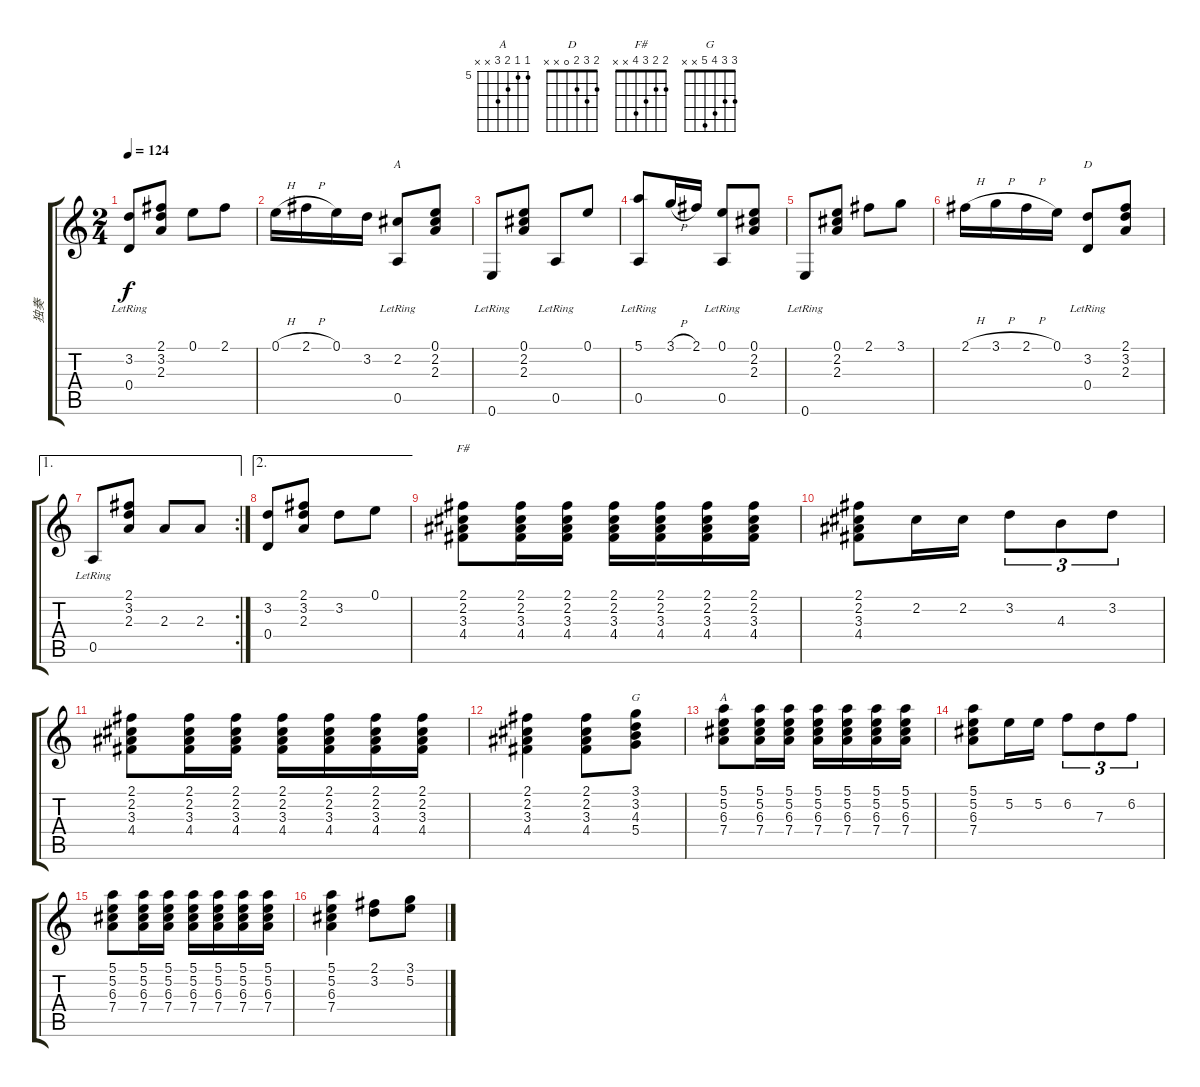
\track ("独奏" "独奏") {instrument acousticguitarsteel}
\staff {score tabs}
\tuning (E4 B3 G3 D3 A2 E2) {hide}
\chord ("A" 0 2 2 2 0 x)
\chord ("D" 2 3 2 0 x x)
\chord ("F#" 2 2 3 4 x x)
\chord ("G" 3 3 4 5 x x)
\chord ("A" 5 5 6 7 x x) {firstfret 5}
\ts (2 4)
\tempo 124
\clef g2
\ks c
(3.2 0.4{lr}).8{dy f} (2.1 3.2 2.3).8 0.1.8 2.1.8 |
0.1{h}.16 2.1{h}.16 0.1.16 3.2.16 (2.2 0.5{lr}).8{ch "A"} (0.1 2.2 2.3).8 |
0.6{lr}.8 (0.1 2.2 2.3).8 0.5{lr}.8 0.1.8 |
(5.1 0.5{lr}).8 3.1{h}.16 2.1.16 (0.1 0.5{lr}).8 (0.1 2.2 2.3).8 |
0.6{lr}.8 (0.1 2.2 2.3).8 2.1.8 3.1.8 |
2.1{h}.16 3.1{h}.16 2.1{h}.16 0.1.16 (3.2 0.4{lr}).8{ch "D"} (2.1 3.2 2.3).8 |
\ae 1
\rc 2
0.5{lr}.8 (2.1 3.2 2.3).8 2.3.8 2.3.8 |
\ae 2
(3.2 0.4).8 (2.1 3.2 2.3).8 3.2.8 0.1.8 |
(2.1 2.2 3.3 4.4).8{ch "F#"} (2.1 2.2 3.3 4.4).16 (2.1 2.2 3.3 4.4).16 (2.1 2.2 3.3 4.4).16 (2.1 2.2 3.3 4.4).16 (2.1 2.2 3.3 4.4).16 (2.1 2.2 3.3 4.4).16 |
(2.1 2.2 3.3 4.4).8 2.2.16 2.2.16 3.2.8{tu (3 2)} 4.3.8{tu (3 2)} 3.2.8{tu (3 2)} |
(2.1 2.2 3.3 4.4).8 (2.1 2.2 3.3 4.4).16 (2.1 2.2 3.3 4.4).16 (2.1 2.2 3.3 4.4).16 (2.1 2.2 3.3 4.4).16 (2.1 2.2 3.3 4.4).16 (2.1 2.2 3.3 4.4).16 |
(2.1 2.2 3.3 4.4).4 (2.1 2.2 3.3 4.4).8 (3.1 3.2 4.3 5.4).8{ch "G"} |
(5.1 5.2 6.3 7.4).8{ch "A"} (5.1 5.2 6.3 7.4).16 (5.1 5.2 6.3 7.4).16 (5.1 5.2 6.3 7.4).16 (5.1 5.2 6.3 7.4).16 (5.1 5.2 6.3 7.4).16 (5.1 5.2 6.3 7.4).16 |
(5.1 5.2 6.3 7.4).8 5.2.16 5.2.16 6.2.8{tu (3 2)} 7.3.8{tu (3 2)} 6.2.8{tu (3 2)} |
(5.1 5.2 6.3 7.4).8 (5.1 5.2 6.3 7.4).16 (5.1 5.2 6.3 7.4).16 (5.1 5.2 6.3 7.4).16 (5.1 5.2 6.3 7.4).16 (5.1 5.2 6.3 7.4).16 (5.1 5.2 6.3 7.4).16 |
(5.1 5.2 6.3 7.4).4 (2.1 3.2).8 (3.1 5.2).8
